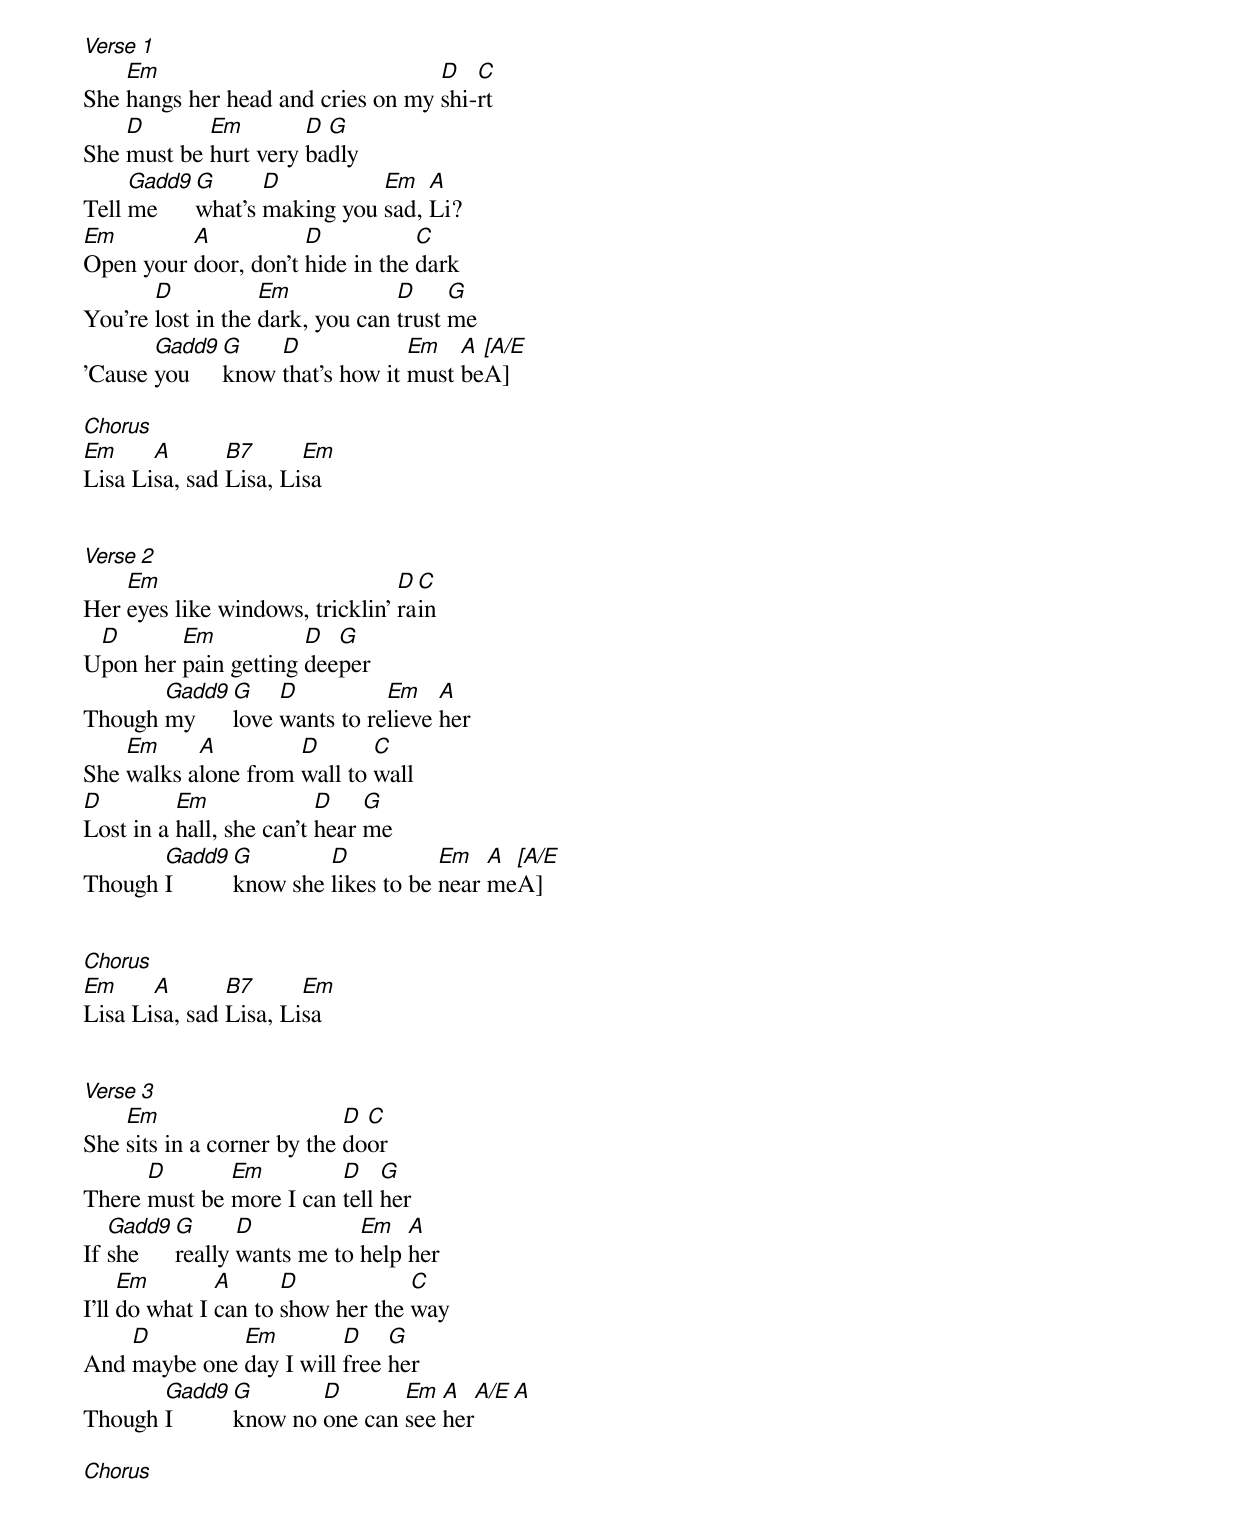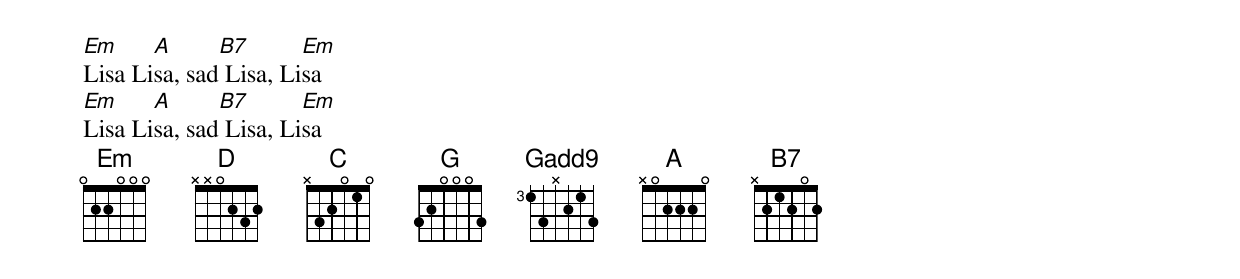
[Verse 1]
She [Em]hangs her head and cries on my [D]shi-[C]rt
She [D]must be [Em]hurt very [D]ba[G]dly
Tell [Gadd9]me    [G]what's [D]making you [Em]sad, [A]Li?
[Em]Open your [A]door, don't [D]hide in the [C]dark
You're [D]lost in the [Em]dark, you can [D]trust [G]me
'Cause [Gadd9]you   [G]know [D]that's how it [Em]must [A]be[[A/E]A]

[Chorus]
[Em]Lisa Li[A]sa, sad [B7]Lisa, Li[Em]sa


[Verse 2]
Her [Em]eyes like windows, tricklin' [D]ra[C]in
U[D]pon her [Em]pain getting [D]dee[G]per
Though [Gadd9]my    [G]love [D]wants to re[Em]lieve [A]her
She [Em]walks a[A]lone from [D]wall to [C]wall
[D]Lost in a [Em]hall, she can't [D]hear [G]me
Though [Gadd9]I     [G]know she [D]likes to be [Em]near [A]me[[A/E]A]


[Chorus]
[Em]Lisa Li[A]sa, sad [B7]Lisa, Li[Em]sa


[Verse 3]
She [Em]sits in a corner by the [D]do[C]or
There [D]must be [Em]more I can [D]tell [G]her
If [Gadd9]she   [G]really [D]wants me to [Em]help [A]her
I'll [Em]do what I [A]can to [D]show her the [C]way
And [D]maybe one [Em]day I will [D]free [G]her
Though [Gadd9]I     [G]know no [D]one can [Em]see [A]her[A/E][A]

[Chorus]
[Em]Lisa Li[A]sa, sad[B7] Lisa, Li[Em]sa
[Em]Lisa Li[A]sa, sad[B7] Lisa, Li[Em]sa
